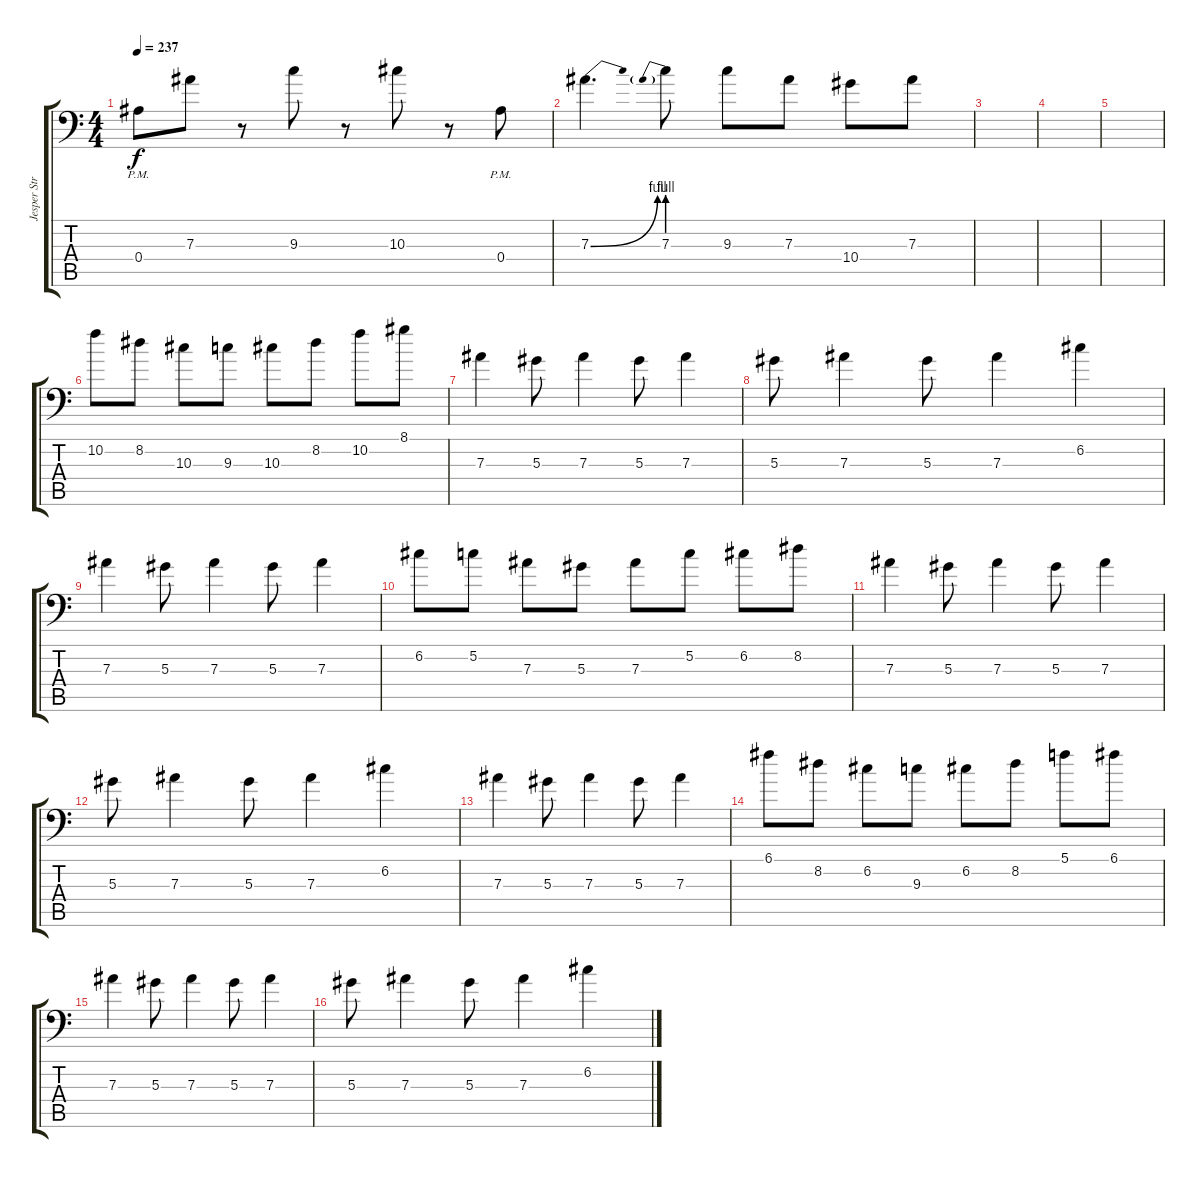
\track ("Jesper Strömblad" "Jesper Str") {instrument distortionguitar}
\staff {score tabs}
\tuning (C4 G3 Eb3 Bb2 F2 Bb1) {hide}
\ts (4 4)
\tempo 237
\clef f4
\ks c
0.4{pm}.8{dy f} 7.3.8 r.8 9.3.8 r.8 10.3.8 r.8 0.4{pm}.8 |
7.3{be (bend 0 0 60 4)}.4{d} 7.3{be (prebend 0 4 60 4)}.8 9.3.8 7.3.8 10.4.8 7.3.8 |
|
|
|
10.2.8 8.2.8 10.3.8 9.3.8 10.3.8 8.2.8 10.2.8 8.1.8 |
7.3.4 5.3.8 7.3.4 5.3.8 7.3.4 |
5.3.8 7.3.4 5.3.8 7.3.4 6.2.4 |
7.3.4 5.3.8 7.3.4 5.3.8 7.3.4 |
6.2.8 5.2.8 7.3.8 5.3.8 7.3.8 5.2.8 6.2.8 8.2.8 |
7.3.4 5.3.8 7.3.4 5.3.8 7.3.4 |
5.3.8 7.3.4 5.3.8 7.3.4 6.2.4 |
7.3.4 5.3.8 7.3.4 5.3.8 7.3.4 |
6.1.8 8.2.8 6.2.8 9.3.8 6.2.8 8.2.8 5.1.8 6.1.8 |
7.3.4 5.3.8 7.3.4 5.3.8 7.3.4 |
5.3.8 7.3.4 5.3.8 7.3.4 6.2.4
